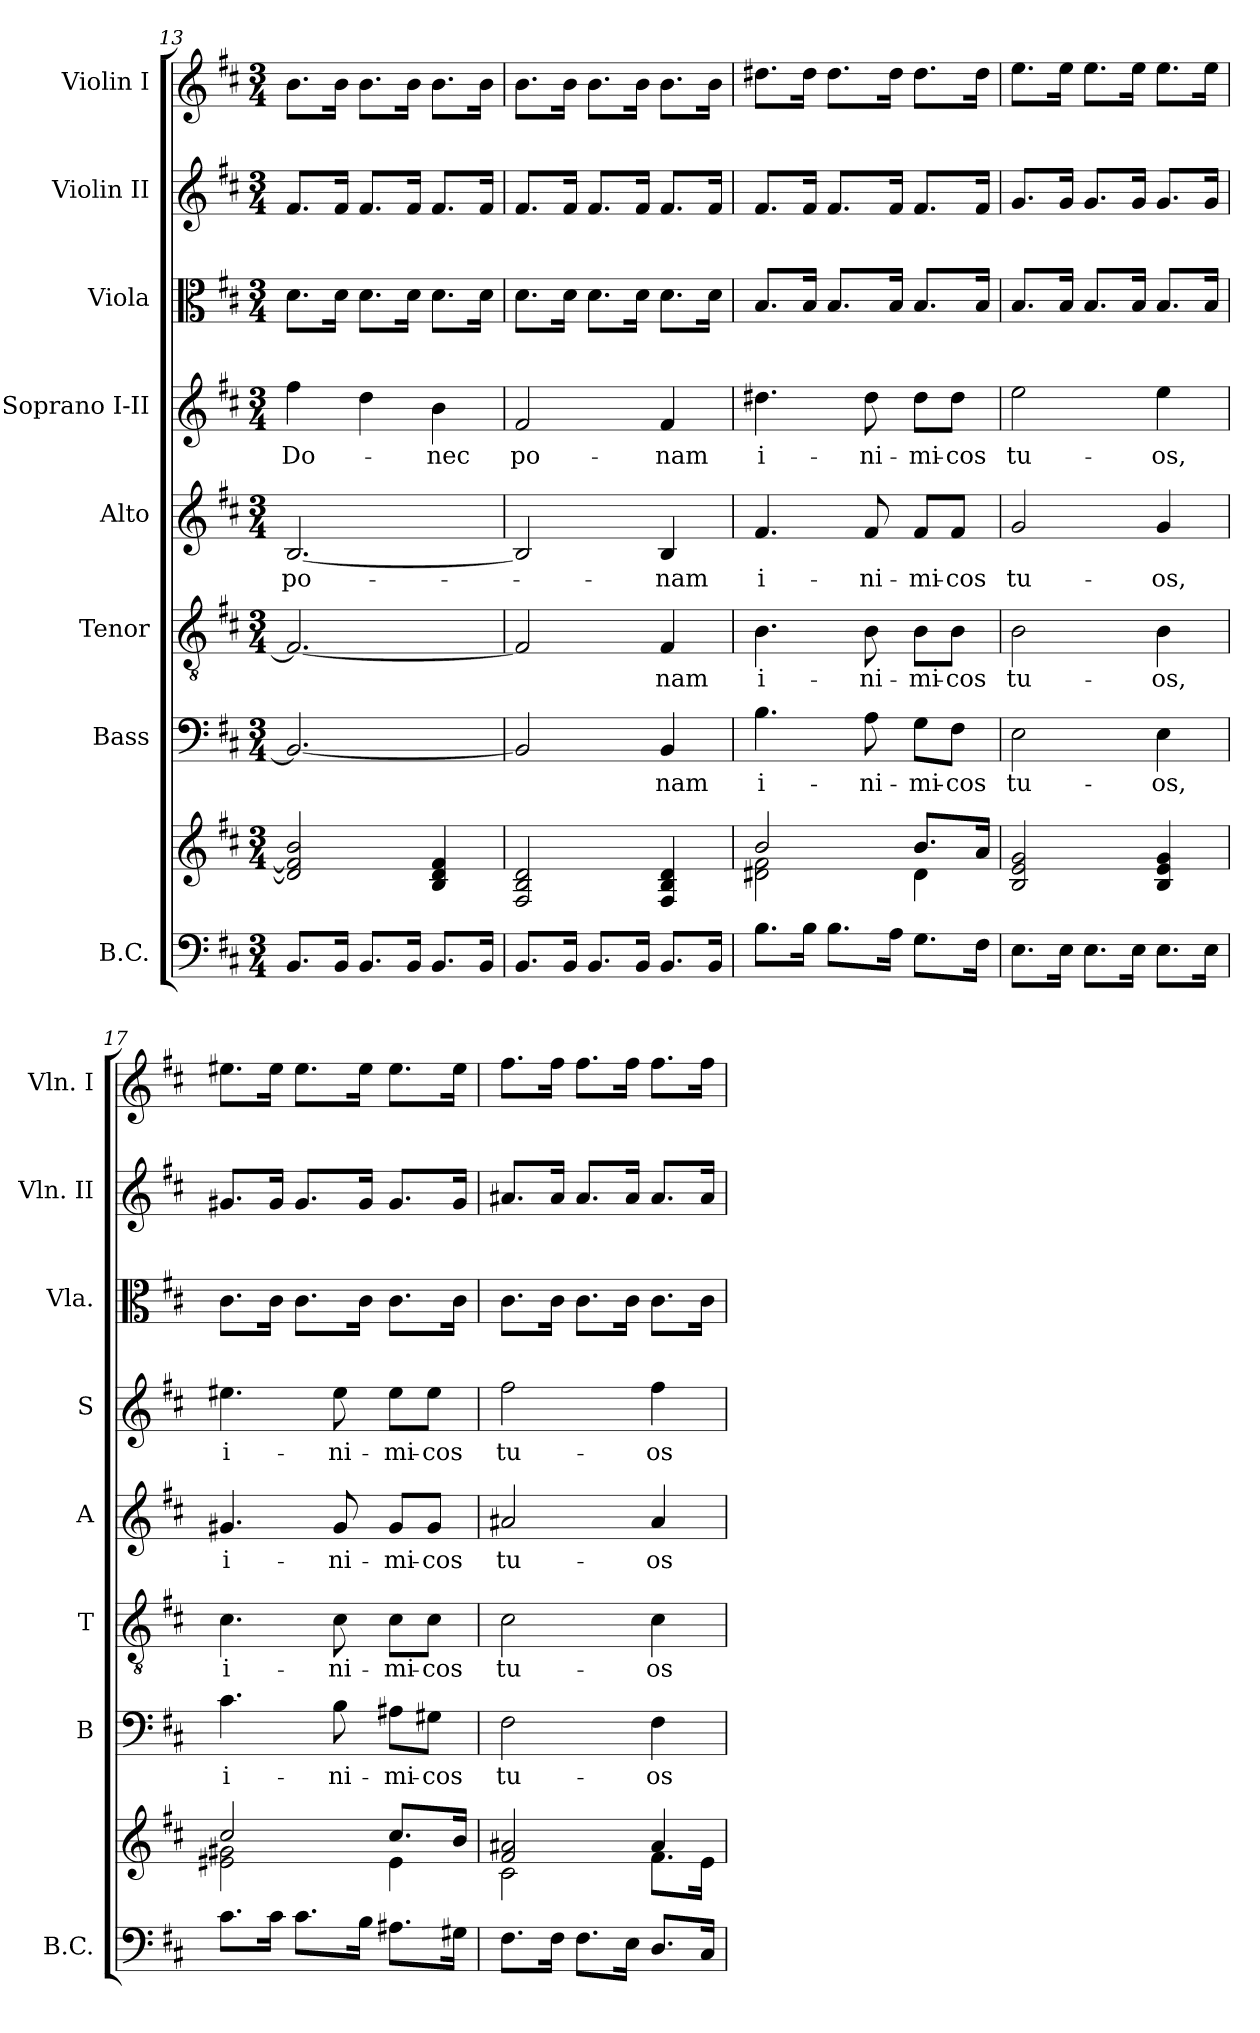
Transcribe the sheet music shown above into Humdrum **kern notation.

**kern	**kern	**kern	**text	**kern	**text	**kern	**text	**kern	**text	**kern	**kern	**kern
*part8	*part8	*part7	*part7	*part6	*part6	*part5	*part5	*part4	*part4	*part3	*part2	*part1
*staff9	*staff8	*staff7	*staff7	*staff6	*staff6	*staff5	*staff5	*staff4	*staff4	*staff3	*staff2	*staff1
*I"B.C.	*	*I"Bass	*	*I"Tenor	*	*I"Alto	*	*I"Soprano I-II	*	*I"Viola	*I"Violin II	*I"Violin I
*I'B.C.	*	*I'B	*	*I'T	*	*I'A	*	*I'S	*	*I'Vla.	*I'Vln. II	*I'Vln. I
*clefF4	*clefG2	*clefF4	*	*clefGv2	*	*clefG2	*	*clefG2	*	*clefC3	*clefG2	*clefG2
*k[f#c#]	*k[f#c#]	*k[f#c#]	*	*k[f#c#]	*	*k[f#c#]	*	*k[f#c#]	*	*k[f#c#]	*k[f#c#]	*k[f#c#]
*b:	*b:	*b:	*	*b:	*	*b:	*	*b:	*	*b:	*b:	*b:
*M3/4	*M3/4	*M3/4	*	*M3/4	*	*M3/4	*	*M3/4	*	*M3/4	*M3/4	*M3/4
=13	=13	=13	=13	=13	=13	=13	=13	=13	=13	=13	=13	=13
!	!	!	!	!	!	!	!LO:LY:b	!	!LO:LY:b	!	!	!
8.BB/L	2d/] 2f#/] 2b/	2.BB/_	.	2.F#/_	.	[2.B/	po-	4ff#\	Do-	8.d\L	8.f#/L	8.b\L
16BB/Jk	.	.	.	.	.	.	.	.	.	16d\Jk	16f#/Jk	16b\Jk
8.BB/L	.	.	.	.	.	.	.	4dd\	.	8.d\L	8.f#/L	8.b\L
16BB/Jk	.	.	.	.	.	.	.	.	.	16d\Jk	16f#/Jk	16b\Jk
!	!	!	!	!	!	!	!	!	!LO:LY:b	!	!	!
8.BB/L	4B/ 4d/ 4f#/	.	.	.	.	.	.	4b\	-nec	8.d\L	8.f#/L	8.b\L
16BB/Jk	.	.	.	.	.	.	.	.	.	16d\Jk	16f#/Jk	16b\Jk
!!LO:PB:g=z
=14	=14	=14	=14	=14	=14	=14	=14	=14	=14	=14	=14	=14
!	!	!	!	!	!	!	!	!	!LO:LY:b	!	!	!
8.BB/L	2F#/ 2B/ 2d/	2BB/]	.	2F#/]	.	2B/]	.	2f#/	po-	8.d\L	8.f#/L	8.b\L
16BB/Jk	.	.	.	.	.	.	.	.	.	16d\Jk	16f#/Jk	16b\Jk
8.BB/L	.	.	.	.	.	.	.	.	.	8.d\L	8.f#/L	8.b\L
16BB/Jk	.	.	.	.	.	.	.	.	.	16d\Jk	16f#/Jk	16b\Jk
!	!	!	!LO:LY:b	!	!LO:LY:b	!	!LO:LY:b	!	!LO:LY:b	!	!	!
8.BB/L	4F#/ 4B/ 4d/	4BB/	-nam	4F#/	-nam	4B/	-nam	4f#/	-nam	8.d\L	8.f#/L	8.b\L
16BB/Jk	.	.	.	.	.	.	.	.	.	16d\Jk	16f#/Jk	16b\Jk
=15	=15	=15	=15	=15	=15	=15	=15	=15	=15	=15	=15	=15
*	*^	*	*	*	*	*	*	*	*	*	*	*
!	!	!	!	!LO:LY:b	!	!LO:LY:b	!	!LO:LY:b	!	!LO:LY:b	!	!	!
8.B\L	2b/	2d#X\ 2f#\	4.B\	i-	4.B\	i-	4.f#/	i-	4.dd#X\	i-	8.B/L	8.f#/L	8.dd#X\L
16B\Jk	.	.	.	.	.	.	.	.	.	.	16B/Jk	16f#/Jk	16dd#\Jk
8.B\L	.	.	.	.	.	.	.	.	.	.	8.B/L	8.f#/L	8.dd#\L
!	!	!	!	!LO:LY:b	!	!LO:LY:b	!	!LO:LY:b	!	!LO:LY:b	!	!	!
.	.	.	8A\	-ni-	8B\	-ni-	8f#/	-ni-	8dd#\	-ni-	.	.	.
16A\Jk	.	.	.	.	.	.	.	.	.	.	16B/Jk	16f#/Jk	16dd#\Jk
!	!	!	!	!LO:LY:b	!	!LO:LY:b	!	!LO:LY:b	!	!LO:LY:b	!	!	!
8.G\L	8.b/L	4d#\	8G\L	-mi-	8B\L	-mi-	8f#/L	-mi-	8dd#\L	-mi-	8.B/L	8.f#/L	8.dd#\L
!	!	!	!	!LO:LY:b	!	!LO:LY:b	!	!LO:LY:b	!	!LO:LY:b	!	!	!
.	.	.	8F#\J	-cos	8B\J	-cos	8f#/J	-cos	8dd#\J	-cos	.	.	.
16F#\Jk	16a/Jk	.	.	.	.	.	.	.	.	.	16B/Jk	16f#/Jk	16dd#\Jk
*	*v	*v	*	*	*	*	*	*	*	*	*	*	*
=16	=16	=16	=16	=16	=16	=16	=16	=16	=16	=16	=16	=16
!	!	!	!LO:LY:b	!	!LO:LY:b	!	!LO:LY:b	!	!LO:LY:b	!	!	!
8.E\L	2B/ 2e/ 2g/	2E\	tu-	2B\	tu-	2g/	tu-	2ee\	tu-	8.B/L	8.g/L	8.ee\L
16E\Jk	.	.	.	.	.	.	.	.	.	16B/Jk	16g/Jk	16ee\Jk
8.E\L	.	.	.	.	.	.	.	.	.	8.B/L	8.g/L	8.ee\L
16E\Jk	.	.	.	.	.	.	.	.	.	16B/Jk	16g/Jk	16ee\Jk
!	!	!	!LO:LY:b	!	!LO:LY:b	!	!LO:LY:b	!	!LO:LY:b	!	!	!
8.E\L	4B/ 4e/ 4g/	4E\	-os,	4B\	-os,	4g/	-os,	4ee\	-os,	8.B/L	8.g/L	8.ee\L
16E\Jk	.	.	.	.	.	.	.	.	.	16B/Jk	16g/Jk	16ee\Jk
=17	=17	=17	=17	=17	=17	=17	=17	=17	=17	=17	=17	=17
*	*^	*	*	*	*	*	*	*	*	*	*	*
!	!	!	!	!LO:LY:b	!	!LO:LY:b	!	!LO:LY:b	!	!LO:LY:b	!	!	!
8.c#\L	2cc#/	2e#X\ 2g#X\	4.c#\	i-	4.c#\	i-	4.g#X/	i-	4.ee#X\	i-	8.c#\L	8.g#X/L	8.ee#X\L
16c#\Jk	.	.	.	.	.	.	.	.	.	.	16c#\Jk	16g#/Jk	16ee#\Jk
8.c#\L	.	.	.	.	.	.	.	.	.	.	8.c#\L	8.g#/L	8.ee#\L
!	!	!	!	!LO:LY:b	!	!LO:LY:b	!	!LO:LY:b	!	!LO:LY:b	!	!	!
.	.	.	8B\	-ni-	8c#\	-ni-	8g#/	-ni-	8ee#\	-ni-	.	.	.
16B\Jk	.	.	.	.	.	.	.	.	.	.	16c#\Jk	16g#/Jk	16ee#\Jk
!	!	!	!	!LO:LY:b	!	!LO:LY:b	!	!LO:LY:b	!	!LO:LY:b	!	!	!
8.A#X\L	8.cc#/L	4e#\	8A#X\L	-mi-	8c#\L	-mi-	8g#/L	-mi-	8ee#\L	-mi-	8.c#\L	8.g#/L	8.ee#\L
!	!	!	!	!LO:LY:b	!	!LO:LY:b	!	!LO:LY:b	!	!LO:LY:b	!	!	!
.	.	.	8G#X\J	-cos	8c#\J	-cos	8g#/J	-cos	8ee#\J	-cos	.	.	.
16G#X\Jk	16b/Jk	.	.	.	.	.	.	.	.	.	16c#\Jk	16g#/Jk	16ee#\Jk
=18	=18	=18	=18	=18	=18	=18	=18	=18	=18	=18	=18	=18	=18
!	!	!	!	!LO:LY:b	!	!LO:LY:b	!	!LO:LY:b	!	!LO:LY:b	!	!	!
8.F#\L	2f#/ 2a#X/	2c#\	2F#\	tu-	2c#\	tu-	2a#X/	tu-	2ff#\	tu-	8.c#\L	8.a#X/L	8.ff#\L
16F#\Jk	.	.	.	.	.	.	.	.	.	.	16c#\Jk	16a#/Jk	16ff#\Jk
8.F#\L	.	.	.	.	.	.	.	.	.	.	8.c#\L	8.a#/L	8.ff#\L
16E\Jk	.	.	.	.	.	.	.	.	.	.	16c#\Jk	16a#/Jk	16ff#\Jk
!	!	!	!	!LO:LY:b	!	!LO:LY:b	!	!LO:LY:b	!	!LO:LY:b	!	!	!
8.D/L	4a#/	8.f#\L	4F#\	-os	4c#\	-os	4a#/	-os	4ff#\	-os	8.c#\L	8.a#/L	8.ff#\L
16C#/Jk	.	16e\Jk	.	.	.	.	.	.	.	.	16c#\Jk	16a#/Jk	16ff#\Jk
*	*v	*v	*	*	*	*	*	*	*	*	*	*	*
=	=	=	=	=	=	=	=	=	=	=	=	=
*-	*-	*-	*-	*-	*-	*-	*-	*-	*-	*-	*-	*-
